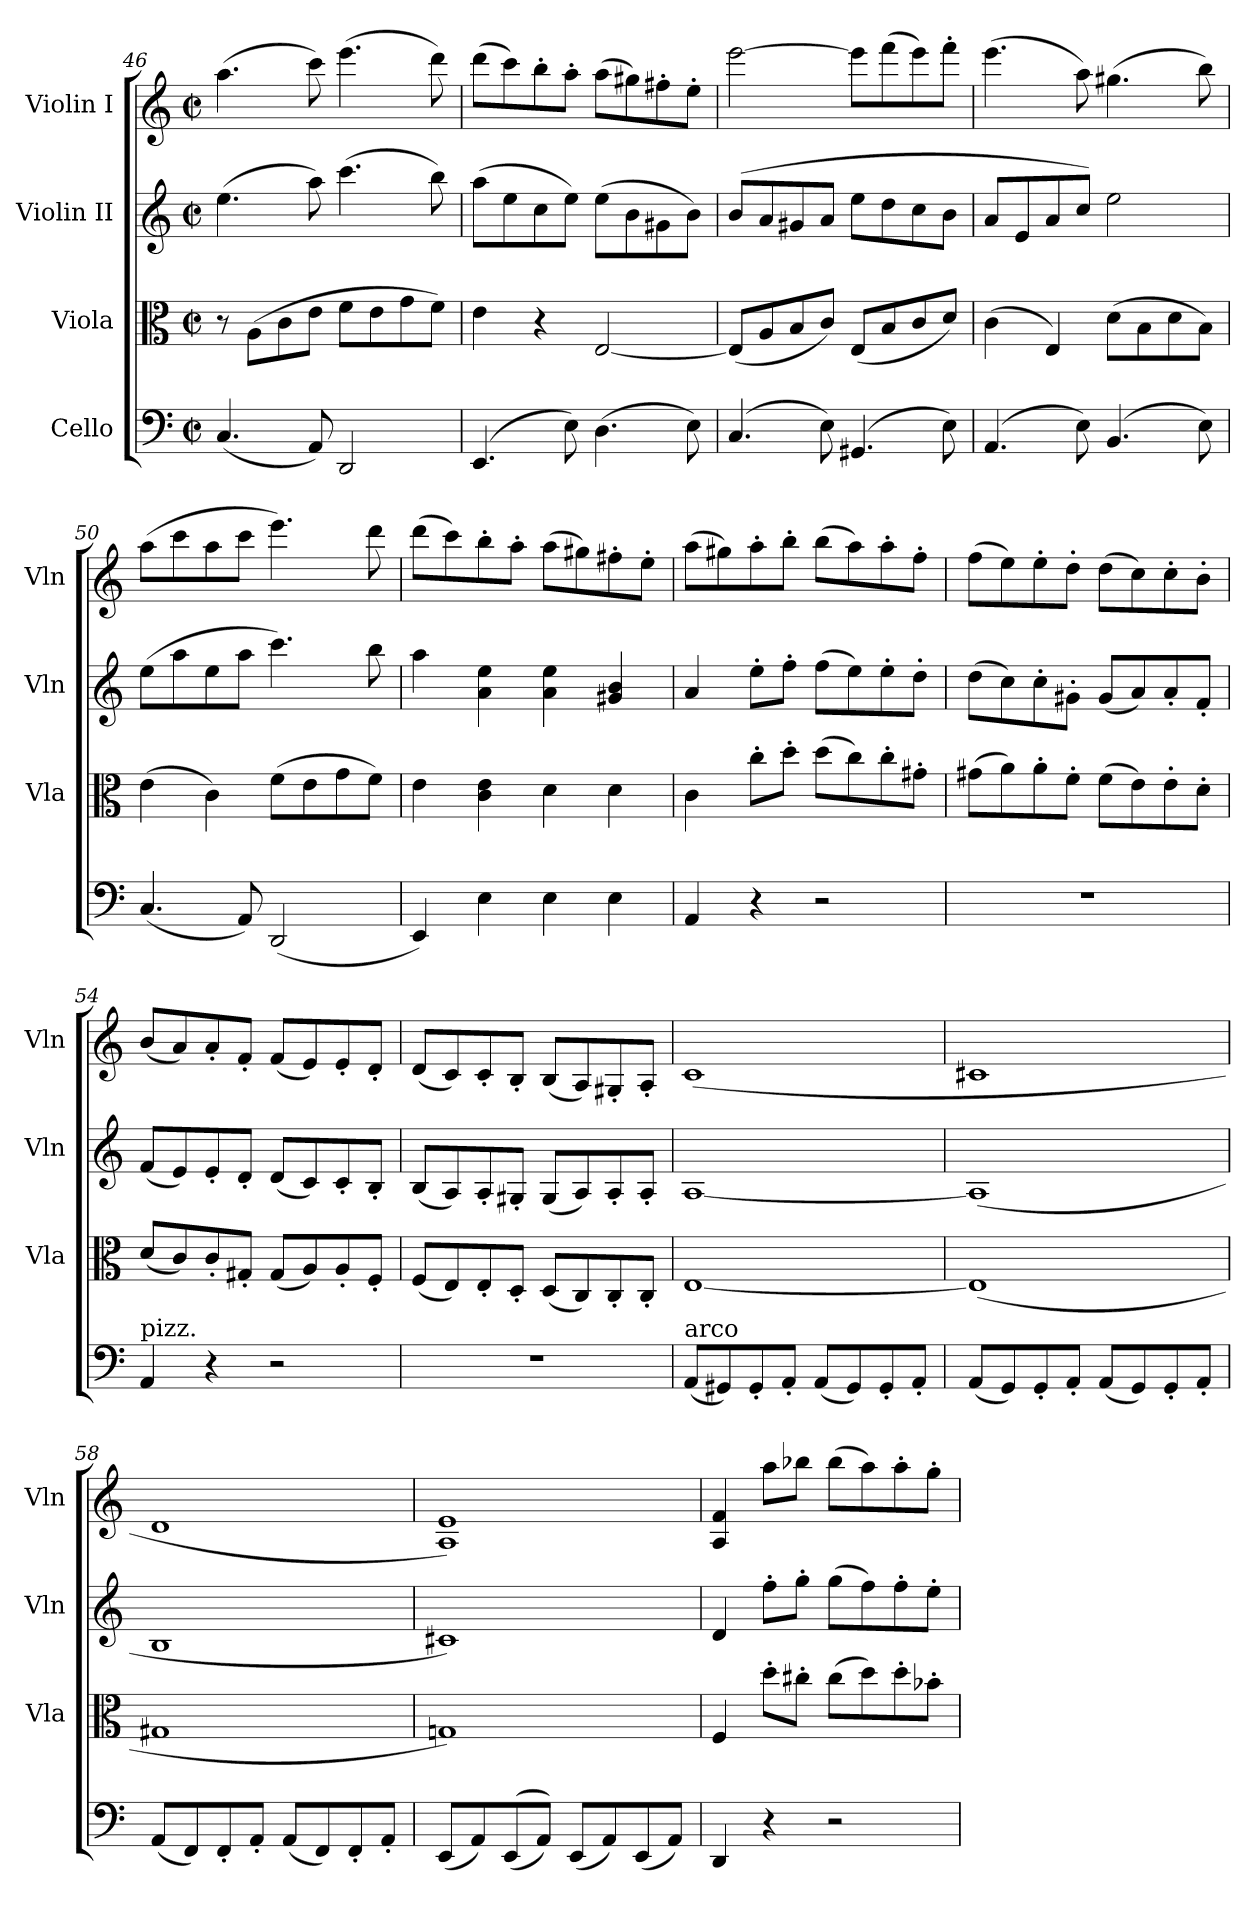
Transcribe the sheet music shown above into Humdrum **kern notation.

**kern	**kern	**kern	**kern
*part4	*part3	*part2	*part1
*staff4	*staff3	*staff2	*staff1
*I"Cello	*I"Viola	*I"Violin II	*I"Violin I
*	*I'Vla	*I'Vln	*I'Vln
*clefF4	*clefC3	*clefG2	*clefG2
*k[]	*k[]	*k[]	*k[]
*M2/2	*M2/2	*M2/2	*M2/2
*met(c|)	*met(c|)	*met(c|)	*met(c|)
=46	=46	=46	=46
(<4.C/	8r	(>4.ee\	(>4.aa\
.	(>8A\L	.	.
.	8c\	.	.
8AA/)	8e\J	8aa\)	8ccc\)
2DD/	8f\L	(>4.ccc\	(>4.eee\
.	8e\	.	.
.	8g\	.	.
.	8f\J)	8bb\)	8ddd\)
=47	=47	=47	=47
(>4.EE/	4e\	(>8aa\L	(>8ddd\L
.	.	8ee\	8ccc\)
.	4r	8cc\	8bb'\
8E\)	.	8ee\J)	8aa'\J
(>4.D\	[2E/	(>8ee\L	(>8aa\L
.	.	8b\	8gg#X\)
.	.	8g#X\	8ff#X'\
8E\)	.	8b\J)	8ee'\J
=48	=48	=48	=48
(>4.C/	(<8E/L]	(>8b/L	[2eee\
.	8A/	8a/	.
.	8B/	8g#X/	.
8E\)	8c/J)	8a/J	.
(>4.GG#X/	(<8E/L	8ee\L	8eee\L]
.	8B/	8dd\	(>8fff\
.	8c/	8cc\	8eee\)
8E\)	8d/J)	8b\J	8fff'\J
!!LO:PB:g=z
=49	=49	=49	=49
(>4.AA/	(>4c\	8a/L	(>4.eee\
.	.	8e/	.
.	4E/)	8a/	.
8E\)	.	8cc/J)	8aa\)
(>4.BB/	(>8d\L	2ee\	(>4.gg#X\
.	8B\	.	.
.	8d\	.	.
8E\)	8B\J)	.	8bb\)
=50	=50	=50	=50
(<4.C/	(>4e\	(>8ee\L	(>8aa\L
.	.	8aa\	8ccc\
.	4c\)	8ee\	8aa\
8AA/)	.	8aa\J	8ccc\J
(<2DD/	(>8f\L	4.ccc\)	4.eee\)
.	8e\	.	.
.	8g\	.	.
.	8f\J)	8bb\	8ddd\
=51	=51	=51	=51
4EE/)	4e\	4aa\	(>8ddd\L
.	.	.	8ccc\)
4E\	4c\ 4e\	4a\ 4ee\	8bb'\
.	.	.	8aa'\J
4E\	4d\	4a\ 4ee\	(>8aa\L
.	.	.	8gg#X\)
4E\	4d\	4g#X/ 4b/	8ff#X'\
.	.	.	8ee'\J
=52	=52	=52	=52
4AA/	4c\	4a/	(>8aa\L
.	.	.	8gg#X\)
4r	8cc'\L	8ee'\L	8aa'\
.	8dd'\J	8ff'\J	8bb'\J
2r	(>8dd\L	(>8ff\L	(>8bb\L
.	8cc\)	8ee\)	8aa\)
.	8cc'\	8ee'\	8aa'\
.	8g#X'\J	8dd'\J	8ff'\J
=53	=53	=53	=53
1r	(>8g#X\L	(>8dd\L	(>8ff\L
.	8a\)	8cc\)	8ee\)
.	8a'\	8cc'\	8ee'\
.	8f'\J	8g#X'\J	8dd'\J
.	(>8f\L	(<8g#/L	(>8dd\L
.	8e\)	8a/)	8cc\)
.	8e'\	8a'/	8cc'\
.	8d'\J	8f'/J	8b'\J
=54	=54	=54	=54
!LO:TX:a:t=pizz.	!	!	!
4AA/	(<8d/L	(<8f/L	(<8b/L
.	8c/)	8e/)	8a/)
4r	8c'/	8e'/	8a'/
.	8G#X'/J	8d'/J	8f'/J
2r	(<8G#/L	(<8d/L	(<8f/L
.	8A/)	8c/)	8e/)
.	8A'/	8c'/	8e'/
.	8F'/J	8B'/J	8d'/J
=55	=55	=55	=55
1r	(<8F/L	(<8B/L	(<8d/L
.	8E/)	8A/)	8c/)
.	8E'/	8A'/	8c'/
.	8D'/J	8G#X'/J	8B'/J
.	(<8D/L	(<8G#/L	(<8B/L
.	8C/)	8A/)	8A/)
.	8C'/	8A'/	8G#X'/
.	8C'/J	8A'/J	8A'/J
=56	=56	=56	=56
!LO:TX:a:t=arco	!	!	!
(<8AA/L	[1E	[1A	(>1c
8GG#X/)	.	.	.
8GG#'/	.	.	.
8AA'/J	.	.	.
(<8AA/L	.	.	.
8GG#/)	.	.	.
8GG#'/	.	.	.
8AA'/J	.	.	.
!!LO:LB:g=z
=57	=57	=57	=57
(<8AA/L	(>1E]	(>1A]	1c#X
8GG/)	.	.	.
8GG'/	.	.	.
8AA'/J	.	.	.
(<8AA/L	.	.	.
8GG/)	.	.	.
8GG'/	.	.	.
8AA'/J	.	.	.
=58	=58	=58	=58
(<8AA/L	1G#X	1B	1d
8FF/)	.	.	.
8FF'/	.	.	.
8AA'/J	.	.	.
(<8AA/L	.	.	.
8FF/)	.	.	.
8FF'/	.	.	.
8AA'/J	.	.	.
=59	=59	=59	=59
(<8EE/L	1Gn)	1c#X)	1A 1e)
8AA/)	.	.	.
(<(<8EE/	.	.	.
8AA/J))	.	.	.
(<8EE/L	.	.	.
8AA/)	.	.	.
(<8EE/	.	.	.
8AA/J)	.	.	.
=60	=60	=60	=60
4DD/	4F/	4d/	4A/ 4f/
4r	8dd'\L	8ff'\L	8aa\L
.	8cc#X'\J	8gg'\J	8bb-X\J
2r	(>8cc#\L	(>8gg\L	(>8bb-\L
.	8dd\)	8ff\)	8aa\)
.	8dd'\	8ff'\	8aa'\
.	8b-X'\J	8ee'\J	8gg'\J
=	=	=	=
*-	*-	*-	*-
